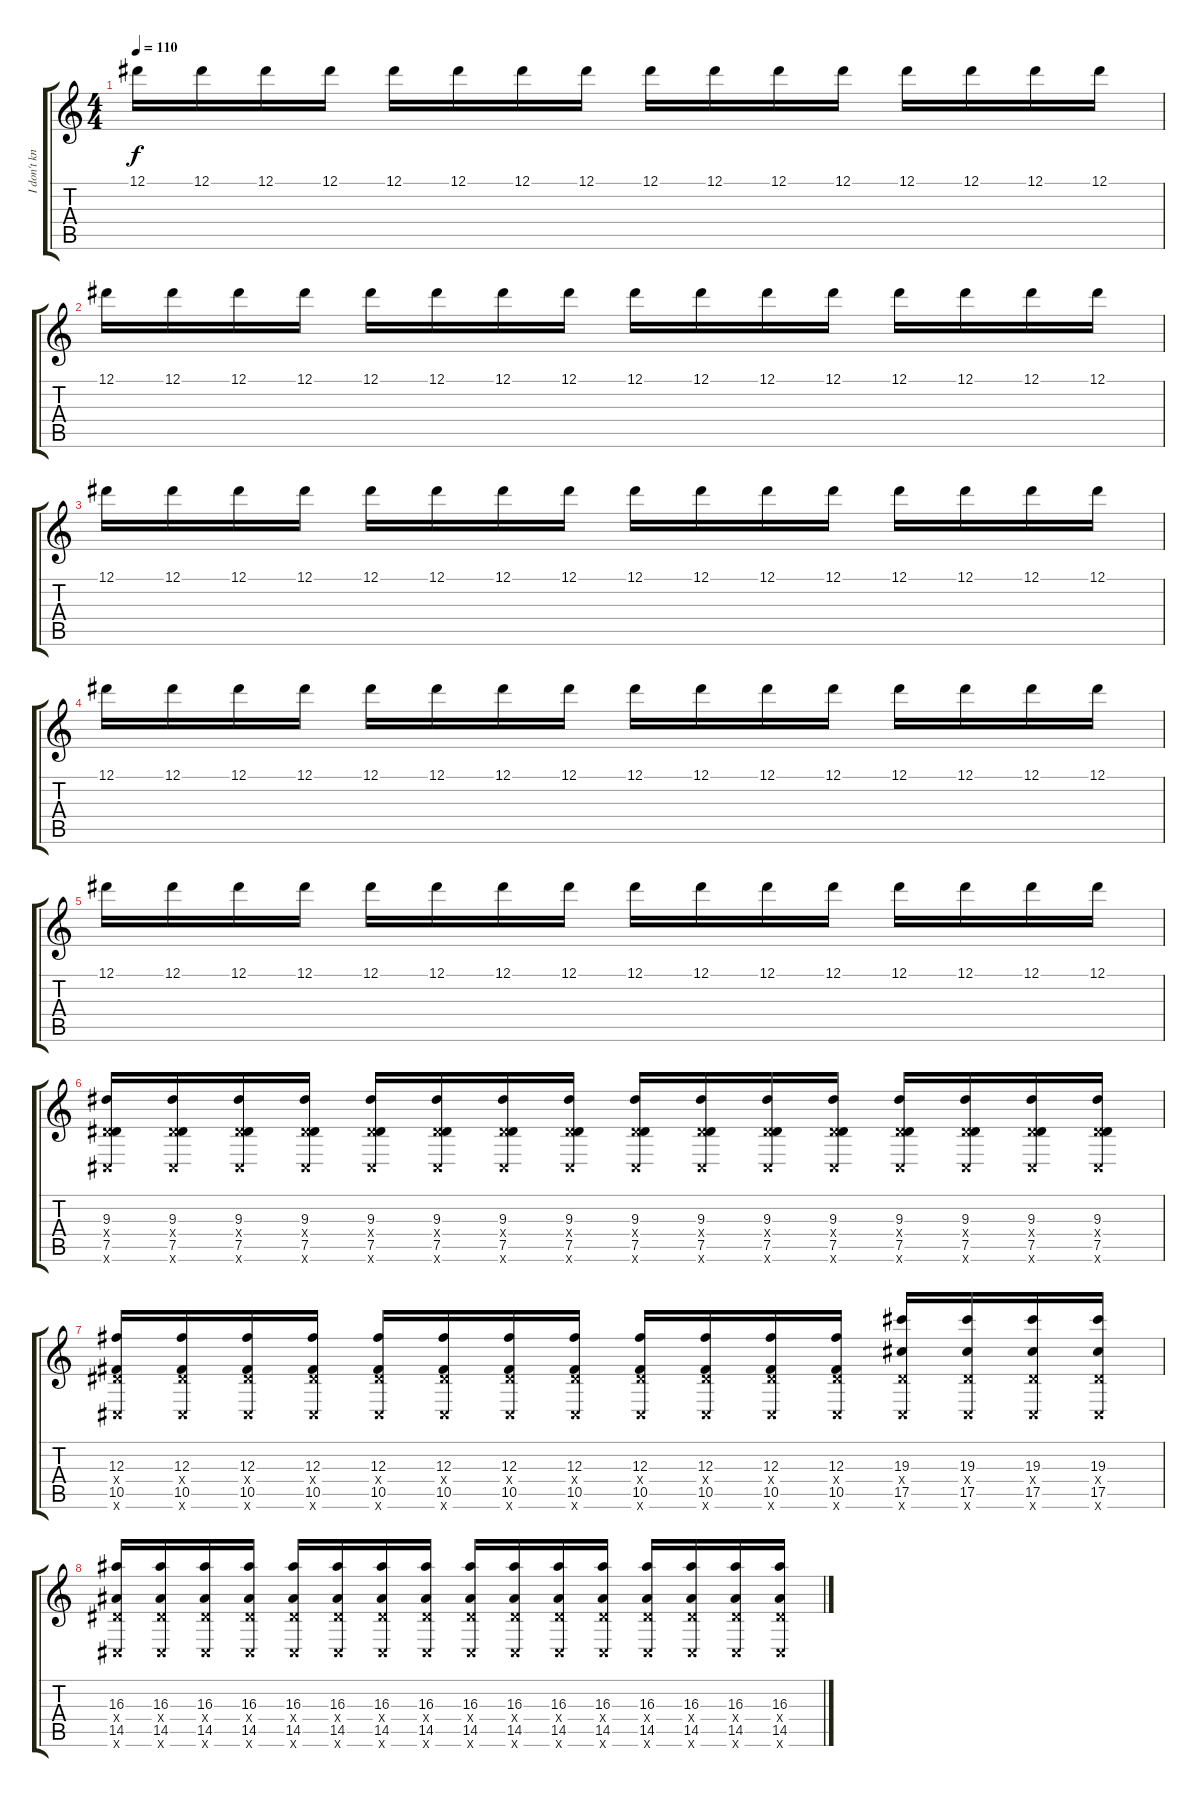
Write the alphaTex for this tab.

\track ("I don't know" "I don't kn") {instrument overdrivenguitar}
\staff {score tabs}
\tuning (Eb4 Bb3 Gb3 Db3 Ab2 Db2) {hide}
\ts (4 4)
\tempo 110
\clef g2
\ks c
12.1.16{dy f instrument overdrivenguitar} 12.1.16 12.1.16 12.1.16 12.1.16 12.1.16 12.1.16 12.1.16 12.1.16 12.1.16 12.1.16 12.1.16 12.1.16 12.1.16 12.1.16 12.1.16 |
12.1.16 12.1.16 12.1.16 12.1.16 12.1.16 12.1.16 12.1.16 12.1.16 12.1.16 12.1.16 12.1.16 12.1.16 12.1.16 12.1.16 12.1.16 12.1.16 |
12.1.16 12.1.16 12.1.16 12.1.16 12.1.16 12.1.16 12.1.16 12.1.16 12.1.16 12.1.16 12.1.16 12.1.16 12.1.16 12.1.16 12.1.16 12.1.16 |
12.1.16 12.1.16 12.1.16 12.1.16 12.1.16 12.1.16 12.1.16 12.1.16 12.1.16 12.1.16 12.1.16 12.1.16 12.1.16 12.1.16 12.1.16 12.1.16 |
12.1.16 12.1.16 12.1.16 12.1.16 12.1.16 12.1.16 12.1.16 12.1.16 12.1.16 12.1.16 12.1.16 12.1.16 12.1.16 12.1.16 12.1.16 12.1.16 |
(9.3 2.4{x} 7.5 0.6{x}).16 (9.3 2.4{x} 7.5 0.6{x}).16 (9.3 2.4{x} 7.5 0.6{x}).16 (9.3 2.4{x} 7.5 0.6{x}).16 (9.3 2.4{x} 7.5 0.6{x}).16 (9.3 2.4{x} 7.5 0.6{x}).16 (9.3 2.4{x} 7.5 0.6{x}).16 (9.3 2.4{x} 7.5 0.6{x}).16 (9.3 2.4{x} 7.5 0.6{x}).16 (9.3 2.4{x} 7.5 0.6{x}).16 (9.3 2.4{x} 7.5 0.6{x}).16 (9.3 2.4{x} 7.5 0.6{x}).16 (9.3 2.4{x} 7.5 0.6{x}).16 (9.3 2.4{x} 7.5 0.6{x}).16 (9.3 2.4{x} 7.5 0.6{x}).16 (9.3 2.4{x} 7.5 0.6{x}).16 |
(12.3 2.4{x} 10.5 0.6{x}).16 (12.3 2.4{x} 10.5 0.6{x}).16 (12.3 2.4{x} 10.5 0.6{x}).16 (12.3 2.4{x} 10.5 0.6{x}).16 (12.3 2.4{x} 10.5 0.6{x}).16 (12.3 2.4{x} 10.5 0.6{x}).16 (12.3 2.4{x} 10.5 0.6{x}).16 (12.3 2.4{x} 10.5 0.6{x}).16 (12.3 2.4{x} 10.5 0.6{x}).16 (12.3 2.4{x} 10.5 0.6{x}).16 (12.3 2.4{x} 10.5 0.6{x}).16 (12.3 2.4{x} 10.5 0.6{x}).16 (19.3 2.4{x} 17.5 0.6{x}).16 (19.3 2.4{x} 17.5 0.6{x}).16 (19.3 2.4{x} 17.5 0.6{x}).16 (19.3 2.4{x} 17.5 0.6{x}).16 |
(16.3 2.4{x} 14.5 0.6{x}).16 (16.3 2.4{x} 14.5 0.6{x}).16 (16.3 2.4{x} 14.5 0.6{x}).16 (16.3 2.4{x} 14.5 0.6{x}).16 (16.3 2.4{x} 14.5 0.6{x}).16 (16.3 2.4{x} 14.5 0.6{x}).16 (16.3 2.4{x} 14.5 0.6{x}).16 (16.3 2.4{x} 14.5 0.6{x}).16 (16.3 2.4{x} 14.5 0.6{x}).16 (16.3 2.4{x} 14.5 0.6{x}).16 (16.3 2.4{x} 14.5 0.6{x}).16 (16.3 2.4{x} 14.5 0.6{x}).16 (16.3 2.4{x} 14.5 0.6{x}).16 (16.3 2.4{x} 14.5 0.6{x}).16 (16.3 2.4{x} 14.5 0.6{x}).16 (16.3 2.4{x} 14.5 0.6{x}).16
